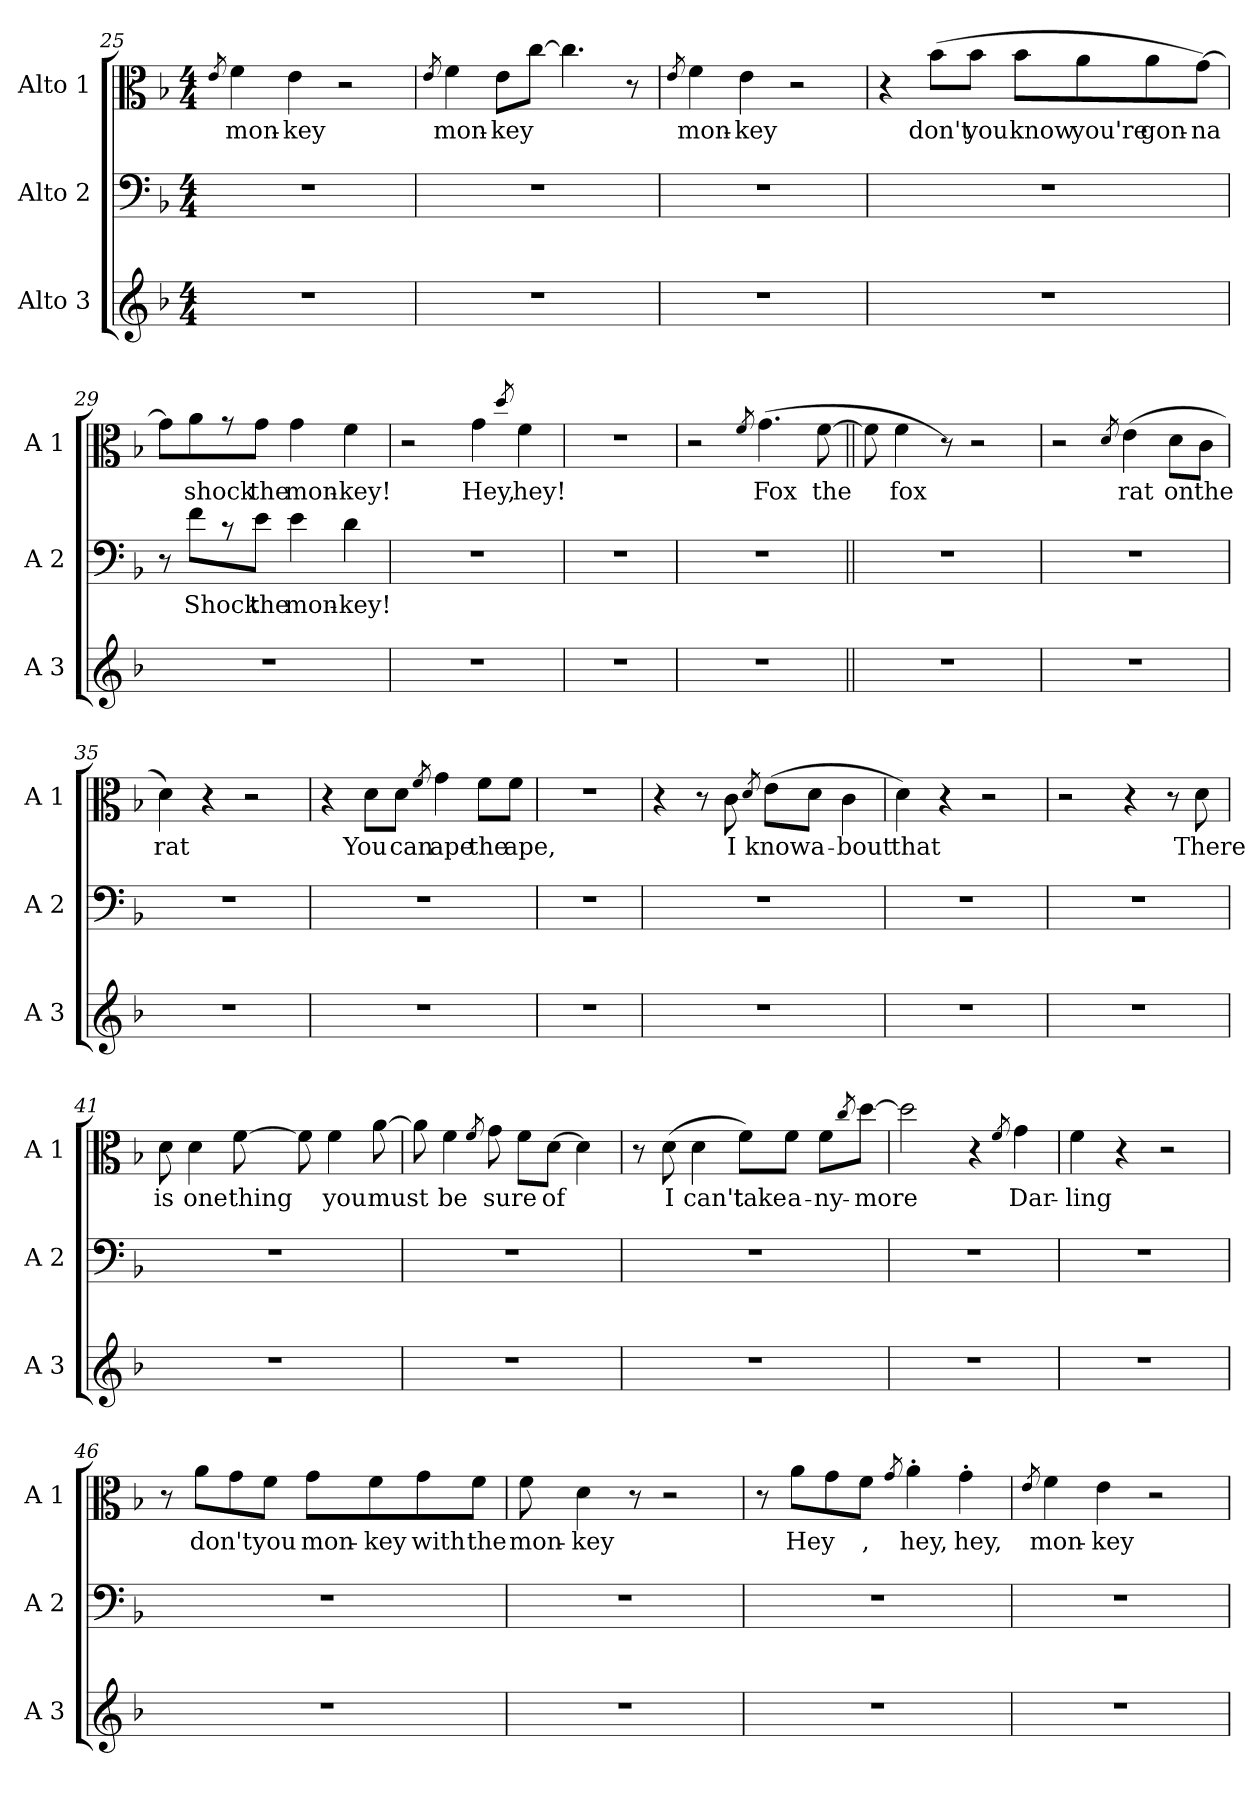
**kern	**kern	**text	**kern	**text
*part3	*part2	*part2	*part1	*part1
*staff3	*staff2	*staff2	*staff1	*staff1
*I"Alto 3	*I"Alto 2	*	*I"Alto 1	*
*I'A 3	*I'A 2	*	*I'A 1	*
*clefG2	*clefF4	*	*clefC3	*
*k[b-]	*k[b-]	*	*k[b-]	*
*d:	*d:	*	*d:	*
*M4/4	*M4/4	*	*M4/4	*
=25	=25	=25	=25	=25
.	.	.	8qe/	.
!	!	!	!	!LO:LY:b
1r	1r	.	4f\	mon-
!	!	!	!	!LO:LY:b
.	.	.	4e\	-key
.	.	.	2r	.
=26	=26	=26	=26	=26
.	.	.	8qe/	.
!	!	!	!	!LO:LY:b
1r	1r	.	4f\	mon-
!	!	!	!	!LO:LY:b
.	.	.	8e\L	-key
.	.	.	[8cc\J	.
.	.	.	4.cc\]	.
.	.	.	8r	.
=27	=27	=27	=27	=27
.	.	.	8qe/	.
!	!	!	!	!LO:LY:b
1r	1r	.	4f\	mon-
!	!	!	!	!LO:LY:b
.	.	.	4e\	-key
.	.	.	2r	.
!!LO:LB:g=z
=28	=28	=28	=28	=28
1r	1r	.	4r	.
!	!	!	!	!LO:LY:b
.	.	.	(>8b-\L	don't
!	!	!	!	!LO:LY:b
.	.	.	8b-\J	you
!	!	!	!	!LO:LY:b
.	.	.	8b-\L	know
!	!	!	!	!LO:LY:b
.	.	.	8a\	you're
!	!	!	!	!LO:LY:b
.	.	.	8a\	gon-
!	!	!	!	!LO:LY:b
.	.	.	[8g\J)	-na
=29	=29	=29	=29	=29
1r	8r	.	8g\L]	.
!	!	!LO:LY:b	!	!LO:LY:b
.	8f\L	Shock	8a\	shock
.	8r	.	8r	.
!	!	!LO:LY:b	!	!LO:LY:b
.	8e\J	the	8g\J	the
!	!	!LO:LY:b	!	!LO:LY:b
.	4e\	mon-	4g\	mon-
!	!	!LO:LY:b	!	!LO:LY:b
.	4d\	-key!	4f\	-key!
=30	=30	=30	=30	=30
1r	1r	.	2r	.
!	!	!	!	!LO:LY:b
.	.	.	4g\	Hey,
.	.	.	8qdd/	.
!	!	!	!	!LO:LY:b
.	.	.	4f\	hey!
=31	=31	=31	=31	=31
1r	1r	.	1r	.
=32	=32	=32	=32	=32
1r	1r	.	2r	.
.	.	.	8qf/	.
!	!	!	!	!LO:LY:b
.	.	.	(>4.g\	Fox
!	!	!	!	!LO:LY:b
.	.	.	[8f\	the
!!LO:LB:g=z
=33||	=33||	=33||	=33||	=33||
1r	1r	.	8f\]	.
!	!	!	!	!LO:LY:b
.	.	.	4f\	fox
.	.	.	8r)	.
.	.	.	2r	.
=34	=34	=34	=34	=34
1r	1r	.	2r	.
.	.	.	8qd/	.
!	!	!	!	!LO:LY:b
.	.	.	(>4e\	rat
!	!	!	!	!LO:LY:b
.	.	.	8d\L	on
!	!	!	!	!LO:LY:b
.	.	.	8c\J	the
=35	=35	=35	=35	=35
!	!	!	!	!LO:LY:b
1r	1r	.	4d\)	rat
.	.	.	4r	.
.	.	.	2r	.
=36	=36	=36	=36	=36
1r	1r	.	4r	.
!	!	!	!	!LO:LY:b
.	.	.	8d\L	You
!	!	!	!	!LO:LY:b
.	.	.	8d\J	can
.	.	.	8qf/	.
!	!	!	!	!LO:LY:b
.	.	.	4g\	ape
!	!	!	!	!LO:LY:b
.	.	.	8f\L	the
!	!	!	!	!LO:LY:b
.	.	.	8f\J	ape,
=37	=37	=37	=37	=37
1r	1r	.	1r	.
=38	=38	=38	=38	=38
1r	1r	.	4r	.
.	.	.	8r	.
!	!	!	!	!LO:LY:b
.	.	.	8c\	I
.	.	.	8qd/	.
!	!	!	!	!LO:LY:b
.	.	.	(>8e\L	know
!	!	!	!	!LO:LY:b
.	.	.	8d\J	a-
!	!	!	!	!LO:LY:b
.	.	.	4c\	-bout
!!LO:LB:g=z
=39	=39	=39	=39	=39
!	!	!	!	!LO:LY:b
1r	1r	.	4d\)	that
.	.	.	4r	.
.	.	.	2r	.
=40	=40	=40	=40	=40
1r	1r	.	2r	.
.	.	.	4r	.
.	.	.	8r	.
!	!	!	!	!LO:LY:b
.	.	.	8d\	There
=41	=41	=41	=41	=41
!	!	!	!	!LO:LY:b
1r	1r	.	8d\	is
!	!	!	!	!LO:LY:b
.	.	.	4d\	one
!	!	!	!	!LO:LY:b
.	.	.	[8f\	thing
.	.	.	8f\]	.
!	!	!	!	!LO:LY:b
.	.	.	4f\	you
!	!	!	!	!LO:LY:b
.	.	.	[8a\	must
=42	=42	=42	=42	=42
1r	1r	.	8a\]	.
!	!	!	!	!LO:LY:b
.	.	.	4f\	be
.	.	.	8qf/	.
!	!	!	!	!LO:LY:b
.	.	.	8g\	sure
.	.	.	8f\L	.
!	!	!	!	!LO:LY:b
.	.	.	[8d\J	of
.	.	.	4d\]	.
!!LO:PB:g=z
=43	=43	=43	=43	=43
1r	1r	.	8r	.
!	!	!	!	!LO:LY:b
.	.	.	(>8d\	I
!	!	!	!	!LO:LY:b
.	.	.	4d\	can't
!	!	!	!	!LO:LY:b
.	.	.	8f\L)	take
!	!	!	!	!LO:LY:b
.	.	.	8f\J	a-
!	!	!	!	!LO:LY:b
.	.	.	8f\L	-ny-
.	.	.	8qcc/	.
!	!	!	!	!LO:LY:b
.	.	.	[8dd\J	-more
=44	=44	=44	=44	=44
1r	1r	.	2dd\]	.
.	.	.	4r	.
.	.	.	8qf/	.
!	!	!	!	!LO:LY:b
.	.	.	4g\	Dar-
=45	=45	=45	=45	=45
!	!	!	!	!LO:LY:b
1r	1r	.	4f\	-ling
.	.	.	4r	.
.	.	.	2r	.
=46	=46	=46	=46	=46
1r	1r	.	8r	.
!	!	!	!	!LO:LY:b
.	.	.	8a\L	don't
.	.	.	8g\	.
!	!	!	!	!LO:LY:b
.	.	.	8f\J	you
!	!	!	!	!LO:LY:b
.	.	.	8g\L	mon-
!	!	!	!	!LO:LY:b
.	.	.	8f\	-key
!	!	!	!	!LO:LY:b
.	.	.	8g\	with
!	!	!	!	!LO:LY:b
.	.	.	8f\J	the
!!LO:LB:g=z
=47	=47	=47	=47	=47
!	!	!	!	!LO:LY:b
1r	1r	.	8f\	mon-
!	!	!	!	!LO:LY:b
.	.	.	4d\	-key
.	.	.	8r	.
.	.	.	2r	.
=48	=48	=48	=48	=48
1r	1r	.	8r	.
!	!	!	!	!LO:LY:b
.	.	.	8a\L	Hey
.	.	.	8g\	.
!	!	!	!	!LO:LY:b
.	.	.	8f\J	,
.	.	.	8qg/	.
!	!	!	!	!LO:LY:b
.	.	.	4a'\	hey,
!	!	!	!	!LO:LY:b
.	.	.	4g'\	hey,
=49	=49	=49	=49	=49
.	.	.	8qe/	.
!	!	!	!	!LO:LY:b
1r	1r	.	4f\	mon-
!	!	!	!	!LO:LY:b
.	.	.	4e\	-key
.	.	.	2r	.
=	=	=	=	=
*-	*-	*-	*-	*-
